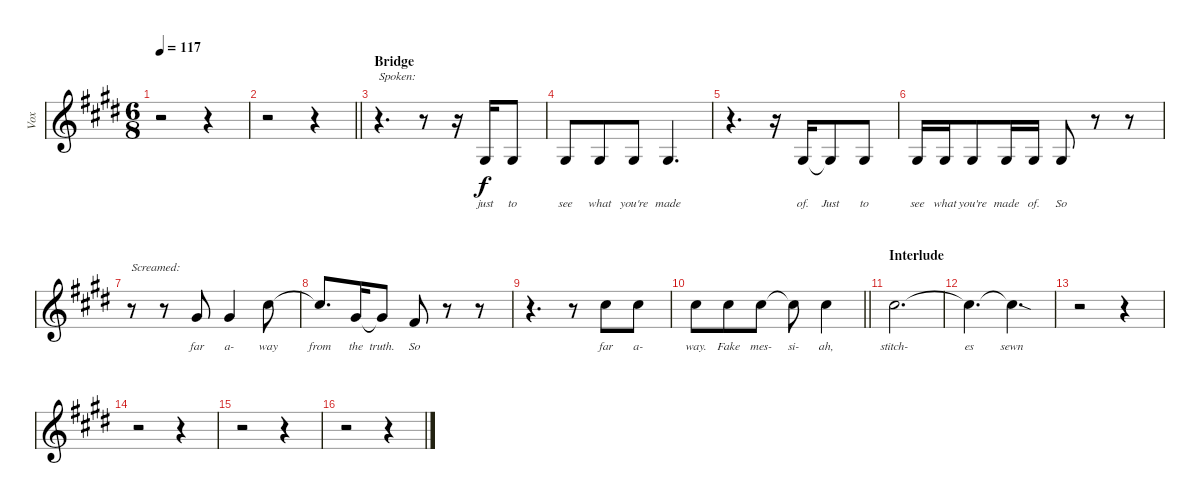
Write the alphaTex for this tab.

\track ("Vox" "Vox") {instrument brasssection}
\staff {score}
\tuning (Eb4 Bb3 Gb3 Db3 Ab2 Db2) {hide}
\ts (6 8)
\tempo 117
\clef g2
\ks c#minor
r.2{dy f} r.4 |
\barLineRight lightlight
r.2 r.4 |
\section ("" "Bridge")
r.4{d txt "Spoken:"} r.8 r.16 7.4.16{lyrics (0 "just") lyrics (1 "") lyrics (2 "") lyrics (3 "") lyrics (4 "")} 7.4.8{lyrics (0 "to") lyrics (1 "") lyrics (2 "") lyrics (3 "") lyrics (4 "")} |
7.4.8{lyrics (0 "see") lyrics (1 "") lyrics (2 "") lyrics (3 "") lyrics (4 "")} 7.4.8{lyrics (0 "what") lyrics (1 "") lyrics (2 "") lyrics (3 "") lyrics (4 "")} 7.4.8{lyrics (0 "you're") lyrics (1 "") lyrics (2 "") lyrics (3 "") lyrics (4 "")} 7.4.4{d lyrics (0 "made") lyrics (1 "") lyrics (2 "") lyrics (3 "") lyrics (4 "")} |
r.4{d} r.16 7.4.16{lyrics (0 "of.") lyrics (1 "") lyrics (2 "") lyrics (3 "") lyrics (4 "")} 7.4{t}.8{lyrics (0 "Just") lyrics (1 "") lyrics (2 "") lyrics (3 "") lyrics (4 "")} 7.4.8{lyrics (0 "to") lyrics (1 "") lyrics (2 "") lyrics (3 "") lyrics (4 "")} |
7.4.16{lyrics (0 "see") lyrics (1 "") lyrics (2 "") lyrics (3 "") lyrics (4 "")} 7.4.16{lyrics (0 "what") lyrics (1 "") lyrics (2 "") lyrics (3 "") lyrics (4 "")} 7.4.8{lyrics (0 "you're") lyrics (1 "") lyrics (2 "") lyrics (3 "") lyrics (4 "")} 7.4.16{lyrics (0 "made") lyrics (1 "") lyrics (2 "") lyrics (3 "") lyrics (4 "")} 7.4.16{lyrics (0 "of.") lyrics (1 "") lyrics (2 "") lyrics (3 "") lyrics (4 "")} 7.4.8{lyrics (0 "So") lyrics (1 "") lyrics (2 "") lyrics (3 "") lyrics (4 "")} r.8 r.8 |
r.8{txt "Screamed:"} r.8 10.2.8{lyrics (0 "far") lyrics (1 "") lyrics (2 "") lyrics (3 "") lyrics (4 "")} 10.2.4{lyrics (0 "a-") lyrics (1 "") lyrics (2 "") lyrics (3 "") lyrics (4 "")} 10.1.8{lyrics (0 "way") lyrics (1 "") lyrics (2 "") lyrics (3 "") lyrics (4 "")} |
10.1{t}.8{d lyrics (0 "from") lyrics (1 "") lyrics (2 "") lyrics (3 "") lyrics (4 "")} 10.2.16{lyrics (0 "the") lyrics (1 "") lyrics (2 "") lyrics (3 "") lyrics (4 "")} 10.2{t}.8{lyrics (0 "truth.") lyrics (1 "") lyrics (2 "") lyrics (3 "") lyrics (4 "")} 8.2.8{lyrics (0 "So") lyrics (1 "") lyrics (2 "") lyrics (3 "") lyrics (4 "")} r.8 r.8 |
r.4{d} r.8 10.1.8{lyrics (0 "far") lyrics (1 "") lyrics (2 "") lyrics (3 "") lyrics (4 "")} 10.1.8{lyrics (0 "a-") lyrics (1 "") lyrics (2 "") lyrics (3 "") lyrics (4 "")} |
\barLineRight lightlight
10.1.8{lyrics (0 "way.") lyrics (1 "") lyrics (2 "") lyrics (3 "") lyrics (4 "")} 10.1.8{lyrics (0 "Fake") lyrics (1 "") lyrics (2 "") lyrics (3 "") lyrics (4 "")} 10.1.8{lyrics (0 "mes-") lyrics (1 "") lyrics (2 "") lyrics (3 "") lyrics (4 "")} 10.1{t}.8{lyrics (0 "si-") lyrics (1 "") lyrics (2 "") lyrics (3 "") lyrics (4 "")} 10.1.4{lyrics (0 "ah,") lyrics (1 "") lyrics (2 "") lyrics (3 "") lyrics (4 "")} |
\section ("" "Interlude")
10.1.2{d lyrics (0 "stitch-") lyrics (1 "") lyrics (2 "") lyrics (3 "") lyrics (4 "")} |
10.1{t}.4{d lyrics (0 "es") lyrics (1 "") lyrics (2 "") lyrics (3 "") lyrics (4 "")} 10.1{sod t}.4{d lyrics (0 "sewn") lyrics (1 "") lyrics (2 "") lyrics (3 "") lyrics (4 "")} |
r.2 r.4 |
r.2 r.4 |
r.2 r.4 |
r.2 r.4
